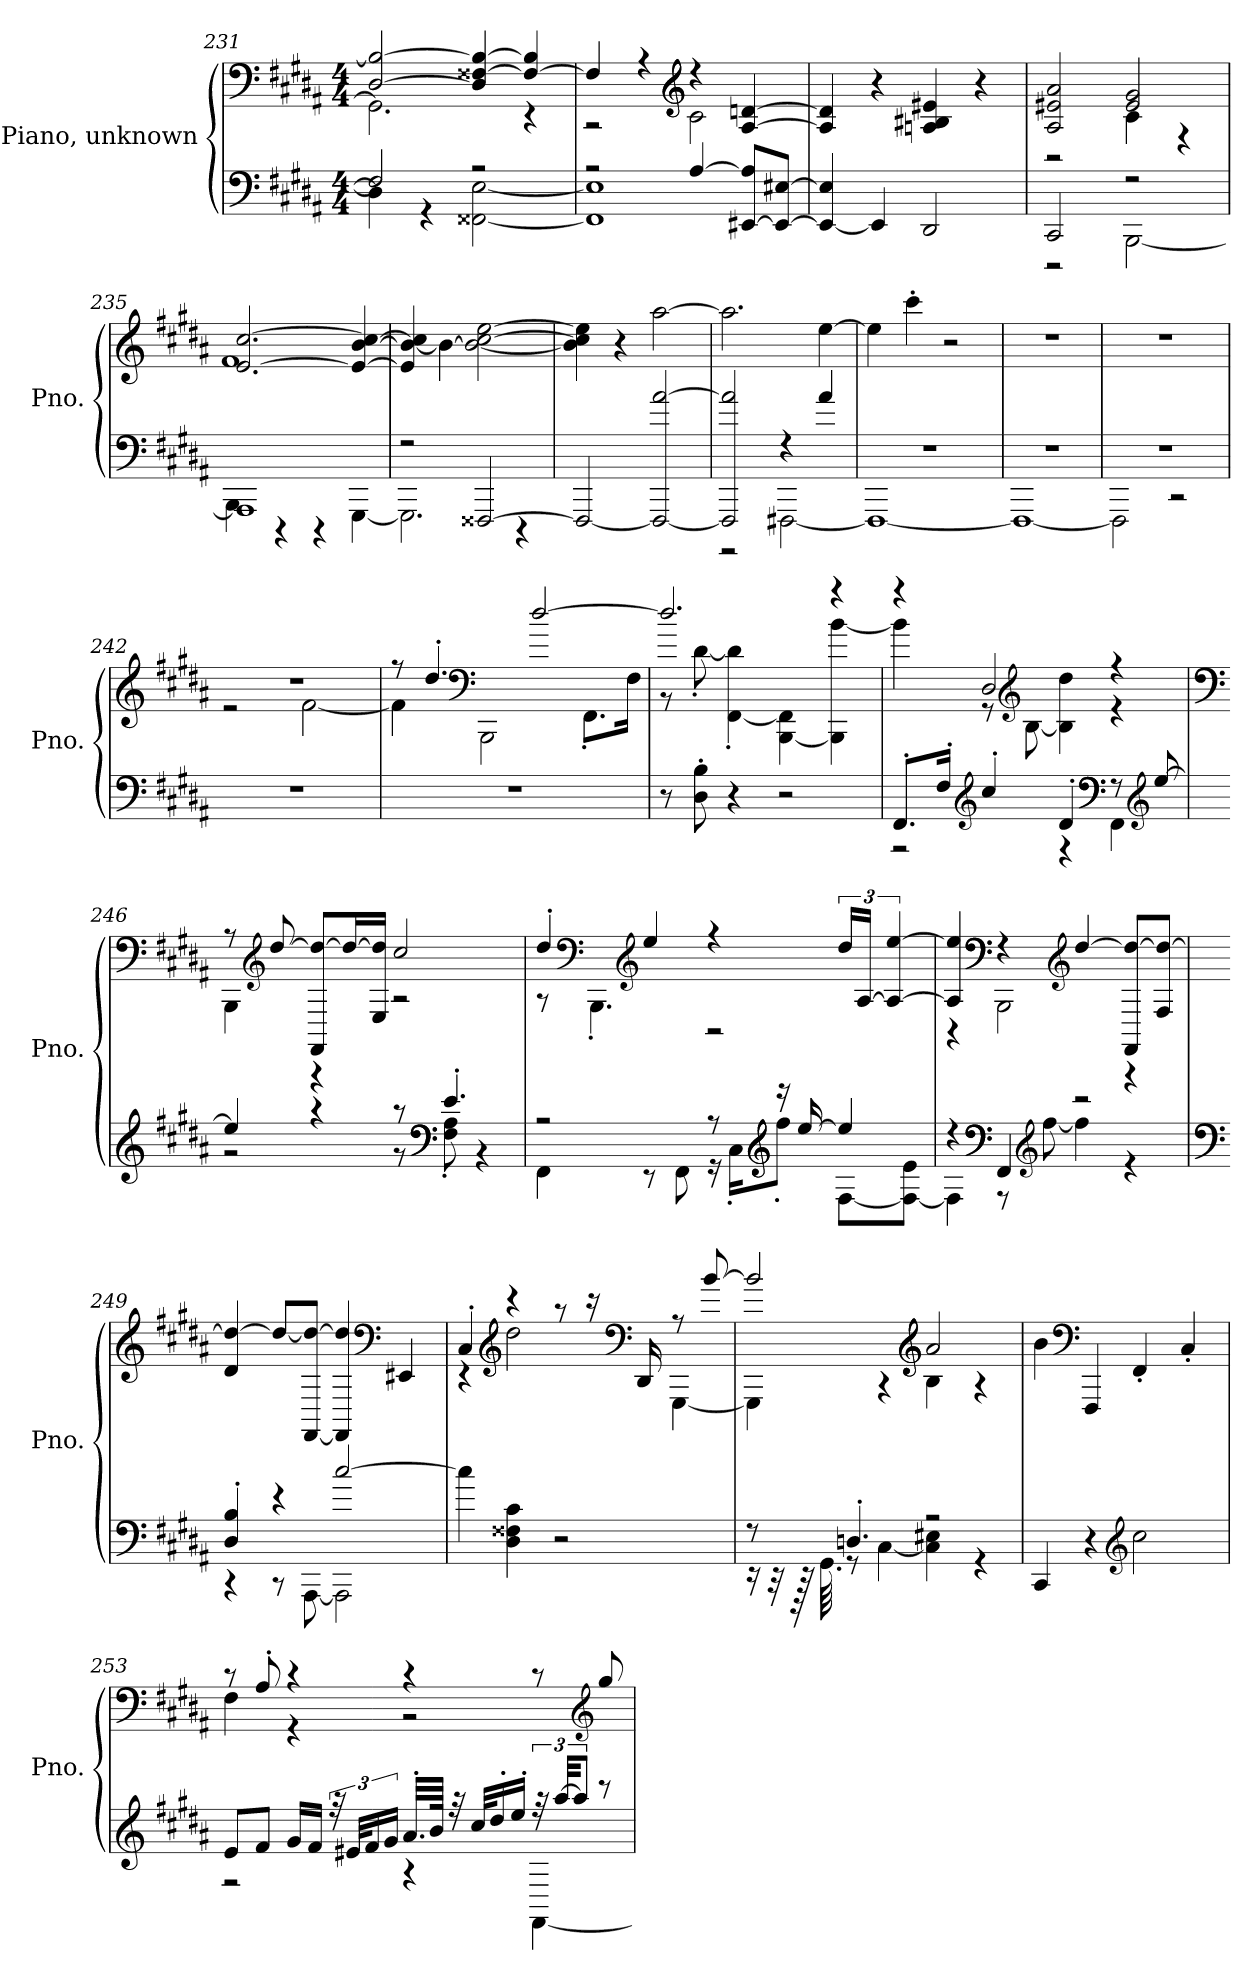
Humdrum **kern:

**kern	**kern
*part1	*part1
*staff2	*staff1
*I"Piano, unknown	*
*I'Pno.	*
!!LO:LB:g=z
*clefF4	*clefF4
*k[f#c#g#d#a#]	*k[f#c#g#d#a#]
*M4/4	*M4/4
=231	=231
*^	*^
2F#/]	4D\]	[2D#/ 2B#/_	2.GG#\]
.	4r	.	.
2r	[2FF##X\ [2E\	4D#/] [4F##X/ 4B#/_	.
.	.	4F##/_ 4B#/]	4r
=232	=232	=232	=232
2r	1FF##] 1E]	4F##/]	2r
.	.	4r	.
*	*	*clefG2	*
[4A#/	.	4r	2c#\
[8EE#X/ 8A#/]L	.	[4A#/ [4dn/	.
8EE#/_ [8E#X/J	.	.	.
*v	*v	*	*
*	*v	*v
=233	=233
4EE#/_ 4E#/]	4A#/] 4d/]
4EE#/]	4r
2DD#/	4An/ 4B#X/ 4e#X/
.	4r
=234	=234
*^	*^
2CC#/	2r	2A#/ 2e#X/ 2a#/	2r
2r	[2BBB\	2e#/ 2g#/	4c#\
.	.	.	4r
=235	=235	=235	=235
1AAA#	4BBB\]	[2.e/ [2.cc#/	1f#
.	4r	.	.
.	4r	.	.
.	[4GGG#\	4e/_ [4b/ 4cc#/_	.
*	*	*v	*v
=236	=236	=236
2r	2.GGG#\]	4e/] 4b/_ 4cc#/]
.	.	4b\_
[2FFF##X/	.	2b\_ [2cc#\ [2ee\
.	4r	.
*v	*v	*
!!LO:LB:g=z
=237	=237
2FFF##/_	4b\] 4cc#\] 4ee\]
.	4r
2FFF##/_ [2a#/	[2aa#\
=238	=238
*^	*
2FFF##/] 2a#/]	2r	2.aa#\]
4r	[2FFF#X\	.
4a#/	.	[4ee\
=239	=239	=239
1r	1FFF#_	4ee\]
.	.	4ccc#'\
.	.	2r
=240	=240	=240
1r	1FFF#_	1r
=241	=241	=241
1r	2FFF#\]	1r
.	2r	.
*v	*v	*
=242	=242
*	*^
1r	1r	2r
.	.	[2f#\
=243	=243	=243
1r	8r	4f#\]
.	4.dd#'/	.
*	*clefF4	*
.	.	2BBB\
.	[2dd#/	.
.	.	8.FF#'\L
.	.	16F#\Jk
=244	=244	=244
8r	2.dd#/]	8r
8D#\' 8B\'	.	[8d#'\
4r	.	[4FF#\' 4d#\]'
2r	.	[4BBB\ 4FF#\]
.	4r	4BBB\] [4b\
!!LO:LB:g=z	!!
=245	=245	=245
*^	*	*
8.FF#'/L	2r	4r	4b\]
16F#'/Jk	.	.	.
*clefG2	*	*	*
4cc#'/	.	2D#/	8r
*	*	*clefG2	*
.	.	.	[8B\
4d#'/	4r	.	4B\] 4dd#\
*clefF4	*	*	*
8r	4FF#\	4r	4r
*clefG2	*	*	*
[8ee/	.	.	.
=246	=246	=246	=246
*	*	*clefF4	*
4ee/]	2r	8r	4BBB\
*	*	*clefG2	*
.	.	[8dd#/	.
4r	.	8FF#/ 8dd#/_L	4r
.	.	16dd#/L_	.
.	.	16E/ 16dd#/]JJ	.
8r	8r	2cc#/	2r
*clefF4	*	*	*
4.e'/	8F#\' 8A#\'	.	.
.	4r	.	.
!!LO:LB:g=z	!!
=247	=247	=247	=247
2r	4FF#\	4dd#'/	8r
*	*	*clefF4	*
.	.	.	4.BBB'\
*	*	*clefG2	*
.	8r	4ee/	.
.	8FF#\	.	.
8r	16r	4r	2r
.	16C#'\KL	.	.
*clefG2	*	*	*
16r	8ff#'\J	.	.
[16ee/	.	.	.
4ee/]	[8F#\L	24dd#/LL	.
.	.	[24A#/JJ	.
.	.	6A#/_ [6ee/	.
.	8F#\_ 8e\J	.	.
=248	=248	=248	=248
4r	4F#\]	4A#/] 4ee/]	4r
*clefF4	*	*clefF4	*
4FF#/	8r	4r	2BBB\
*clefG2	*	*	*
.	[8ff#\	.	.
*	*	*clefG2	*
2r	4ff#\]	[4dd#/	.
.	4r	8FF#/ 8dd#/_L	4r
.	.	8F#/ 8dd#/_J	.
*	*	*v	*v
=249	=249	=249
*clefF4	*	*
4D#/' 4B/'	4r	4d#/ 4dd#/_
4r	8r	8dd#/L_
.	[8AAA#\	[8FF#/ 8dd#/_J
[2cc#/	2AAA#\]	4FF#/] 4dd#/]
*	*	*clefF4
.	.	4EE#X/
*v	*v	*
!!LO:LB:g=z
=250	=250
*	*^
4cc#\]	4C#'/	4r
*	*clefG2	*
4D#\ 4F##X\ 4c#\	4r	2dd#\
2r	8r	.
.	16r	.
*	*clefF4	*
.	16DD#/	.
.	8r	[4GGG#\
.	[8b/	.
=251	=251	=251
*^	*	*
8r	16r	2b/]	4GGG#\]
.	32r	.	.
.	128r	.	.
.	64.GG#\	.	.
4.Dn'/	8r	.	.
.	[4C#\	.	4r
*	*	*clefG2	*
2r	4C#\] 4E#X\	2a#/	4B\
.	4r	.	4r
*v	*v	*	*
*	*v	*v
=252	=252
4CC#/	4b\
*	*clefF4
4r	4FFF#/
*clefG2	*
2cc#\	4FF#'/
.	4C#'/
!!LO:PB:g=z
=253	=253
*^	*^
8e/L	2r	8r	4F#\
8f#/J	.	8A#'/	.
16g#/LL	.	4r	4r
16f#/JJ	.	.	.
48r	.	.	.
48e#X/KLL	.	.	.
24f#/	.	.	.
24g#/JJ	.	.	.
32.a#'/LLL	4r	4r	2r
64b/JJJk	.	.	.
32r	.	.	.
32cc#/KLL	.	.	.
16dd#'/	.	.	.
16ee'/JJ	.	.	.
48r	[4FF#\	8r	.
[48aa#/KKL	.	.	.
12aa#/J]	.	.	.
*	*	*clefG2	*
8r	.	8gg#/	.
*v	*v	*	*
*	*v	*v
=	=
*-	*-
